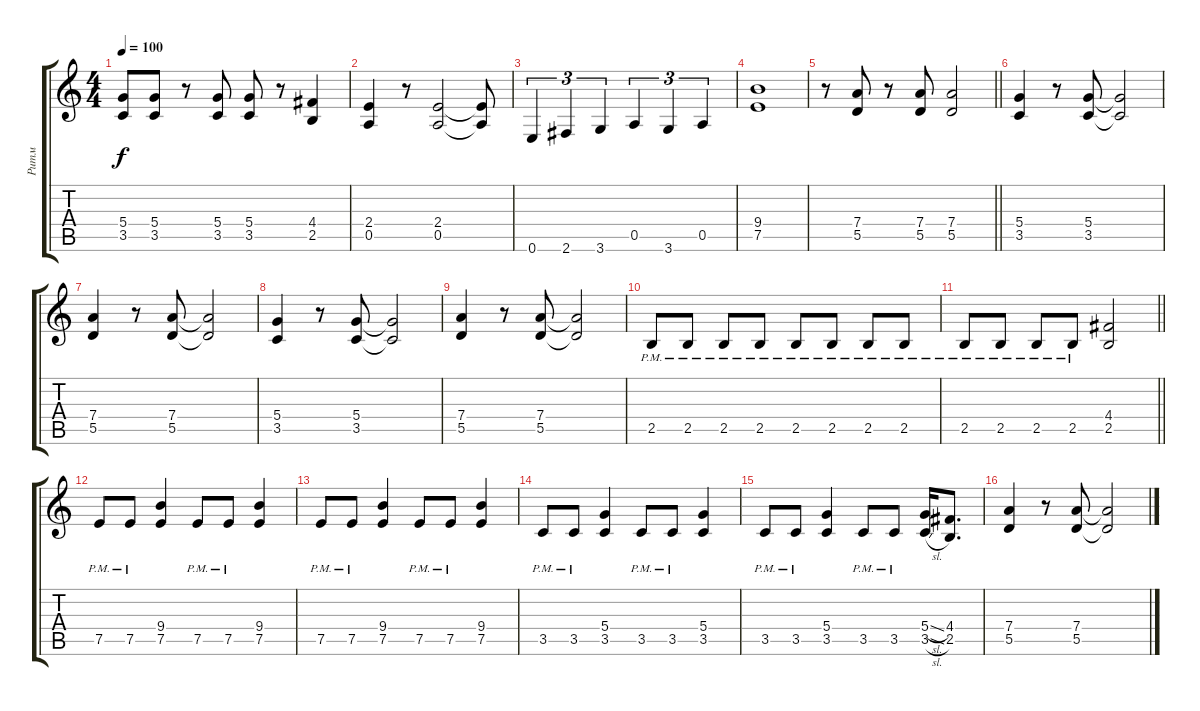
\track ("Ритм" "Ритм") {instrument distortionguitar}
\staff {score tabs}
\tuning (E4 B3 G3 D3 A2 E2) {hide}
\ts (4 4)
\tempo 100
\clef g2
\ks c
(5.4{t} 3.5{t}).8{dy f} (5.4 3.5).8 r.8 (5.4 3.5).8 (5.4 3.5).8 r.8 (4.4 2.5).4 |
(2.4 0.5).4 r.8 (2.4 0.5).2 (2.4{t} 0.5{t}).8 |
0.6.4{tu (3 2)} 2.6.4{tu (3 2)} 3.6.4{tu (3 2)} 0.5.4{tu (3 2)} 3.6.4{tu (3 2)} 0.5.4{tu (3 2)} |
(9.4 7.5).1 |
\barLineRight lightlight
r.8 (7.4 5.5).8 r.8 (7.4 5.5).8 (7.4 5.5).2 |
(5.4 3.5).4{instrument distortionguitar} r.8 (5.4 3.5).8 (5.4{t} 3.5{t}).2 |
(7.4 5.5).4 r.8 (7.4 5.5).8 (7.4{t} 5.5{t}).2 |
(5.4 3.5).4 r.8 (5.4 3.5).8 (5.4{t} 3.5{t}).2 |
(7.4 5.5).4 r.8 (7.4 5.5).8 (7.4{t} 5.5{t}).2 |
2.5{pm}.8 2.5{pm}.8 2.5{pm}.8 2.5{pm}.8 2.5{pm}.8 2.5{pm}.8 2.5{pm}.8 2.5{pm}.8 |
\barLineRight lightlight
2.5{pm}.8 2.5{pm}.8 2.5{pm}.8 2.5{pm}.8 (4.4 2.5).2 |
7.5{pm}.8 7.5{pm}.8 (9.4 7.5).4 7.5{pm}.8 7.5{pm}.8 (9.4 7.5).4 |
7.5{pm}.8 7.5{pm}.8 (9.4 7.5).4 7.5{pm}.8 7.5{pm}.8 (9.4 7.5).4 |
3.5{pm}.8 3.5{pm}.8 (5.4 3.5).4 3.5{pm}.8 3.5{pm}.8 (5.4 3.5).4 |
3.5{pm}.8 3.5{pm}.8 (5.4 3.5).4 3.5{pm}.8 3.5{pm}.8 (5.4{sl} 3.5{sl}).16 (4.4 2.5).8{d} |
(7.4 5.5).4 r.8 (7.4 5.5).8 (7.4{t} 5.5{t}).2
